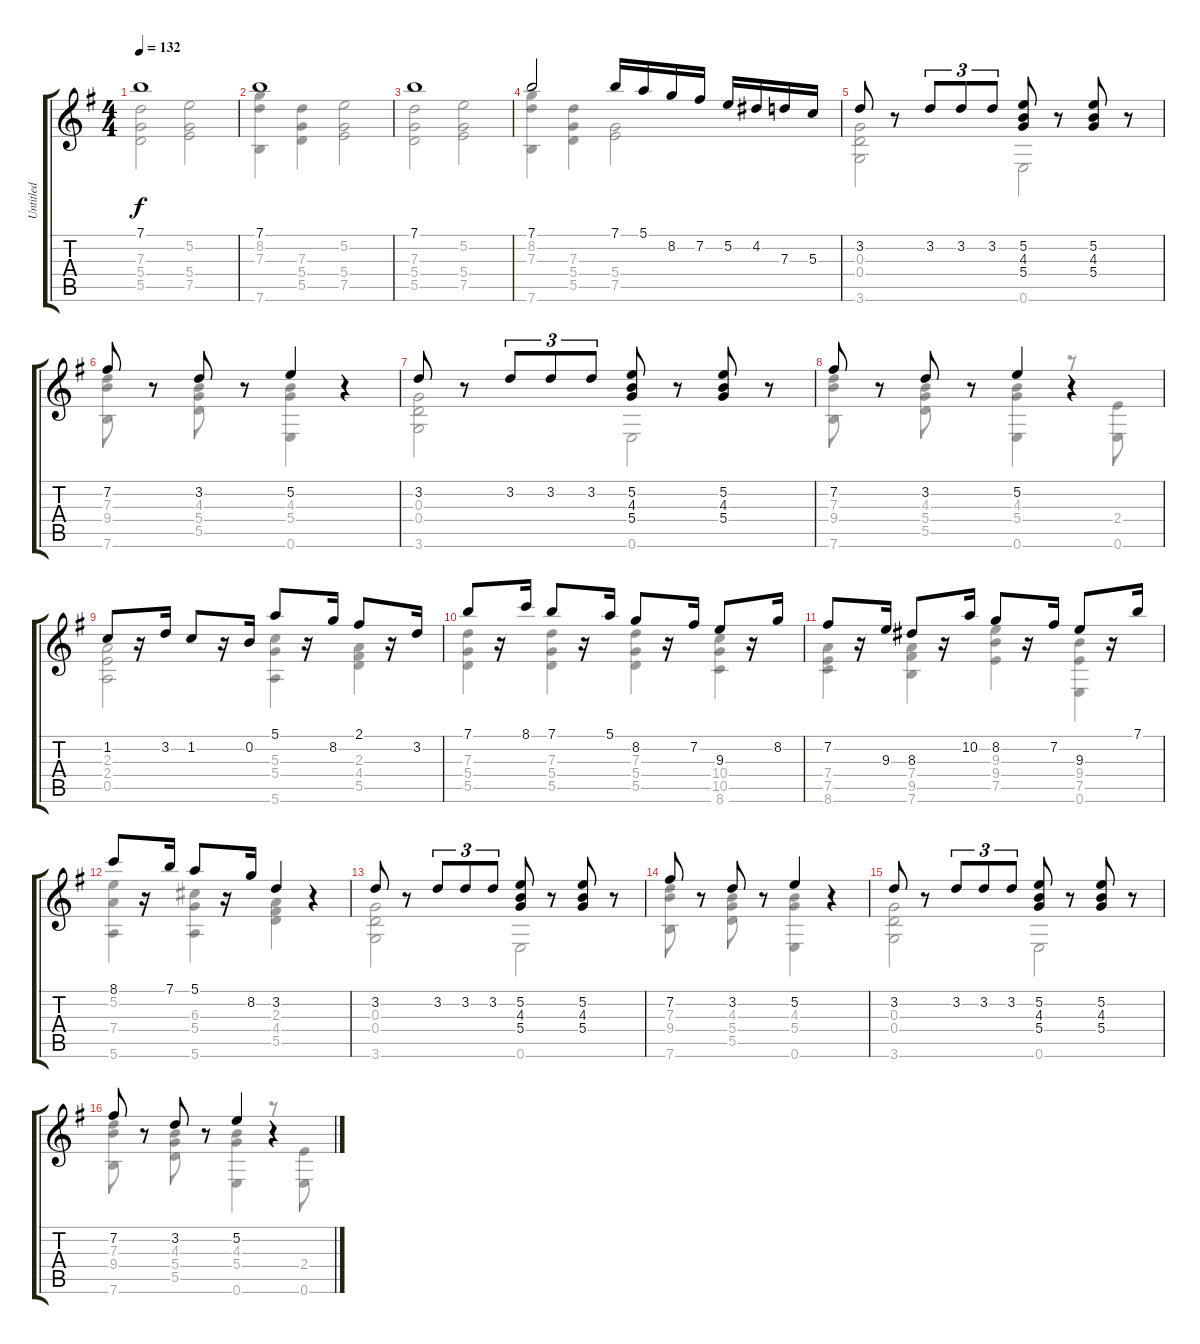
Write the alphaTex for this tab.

\track ("Untitled" "Untitled") {instrument acousticguitarnylon}
\staff {score tabs}
\tuning (E4 B3 G3 D3 A2 E2) {hide}
\voice
\ts (4 4)
\tempo 132
\clef g2
\ks g
7.1.1{dy f instrument acousticguitarnylon} |
7.1.1 |
7.1.1 |
7.1.2 7.1.16 5.1.16 8.2.16 7.2.16 5.2.16 4.2.16 7.3.16 5.3.16 |
3.2.8 r.8 3.2.8{tu (3 2)} 3.2.8{tu (3 2)} 3.2.8{tu (3 2)} (5.2 4.3 5.4).8 r.8 (5.2 4.3 5.4).8 r.8 |
7.2.8 r.8 3.2.8 r.8 5.2.4 r.4 |
3.2.8 r.8 3.2.8{tu (3 2)} 3.2.8{tu (3 2)} 3.2.8{tu (3 2)} (5.2 4.3 5.4).8 r.8 (5.2 4.3 5.4).8 r.8 |
7.2.8 r.8 3.2.8 r.8 5.2.4 r.4 |
1.2.8 r.16 3.2.16 1.2.8 r.16 0.2.16 5.1.8 r.16 8.2.16 2.1.8 r.16 3.2.16 |
7.1.8 r.16 8.1.16 7.1.8 r.16 5.1.16 8.2.8 r.16 7.2.16 9.3.8 r.16 8.2.16 |
7.2.8 r.16 9.3.16 8.3.8 r.16 10.2.16 8.2.8 r.16 7.2.16 9.3.8 r.16 7.1.16 |
8.1.8 r.16 7.1.16 5.1.8 r.16 8.2.16 3.2.4 r.4 |
3.2.8 r.8 3.2.8{tu (3 2)} 3.2.8{tu (3 2)} 3.2.8{tu (3 2)} (5.2 4.3 5.4).8 r.8 (5.2 4.3 5.4).8 r.8 |
7.2.8 r.8 3.2.8 r.8 5.2.4 r.4 |
3.2.8 r.8 3.2.8{tu (3 2)} 3.2.8{tu (3 2)} 3.2.8{tu (3 2)} (5.2 4.3 5.4).8 r.8 (5.2 4.3 5.4).8 r.8 |
7.2.8 r.8 3.2.8 r.8 5.2.4 r.4
\voice
\clef g2
\ottava regular
\simile none
\ks g
(7.3 5.4 5.5).2{dy f} (5.2 5.4 7.5).2 |
(8.2 7.3 7.6).4 (7.3 5.4 5.5).4 (5.2 5.4 7.5).2 |
(7.3 5.4 5.5).2 (5.2 5.4 7.5).2 |
(8.2 7.3 7.6).4 (7.3 5.4 5.5).4 (5.4 7.5).2 |
(0.3 0.4 3.6).2 0.6.2 |
(7.3 9.4 7.6).8 r.8 (4.3 5.4 5.5).8 r.8 (4.3 5.4 0.6).4 r.4 |
(0.3 0.4 3.6).2 0.6.2 |
(7.3 9.4 7.6).8 r.8 (4.3 5.4 5.5).8 r.8 (4.3 5.4 0.6).4 r.8 (2.4 0.6).8 |
(2.3 2.4 0.5).2 (5.3 5.4 5.6).4 (2.3 4.4 5.5).4 |
(7.3 5.4 5.5).4 (7.3 5.4 5.5).4 (7.3 5.4 5.5).4 (10.4 10.5 8.6).4 |
(7.4 7.5 8.6).4 (7.4 9.5 7.6).4 (9.3 9.4 7.5).4 (9.4 7.5 0.6).4 |
(5.2 7.4 5.6).4 (6.3 5.4 5.6).4 (2.3 4.4 5.5).4 r.4 |
(0.3 0.4 3.6).2 0.6.2 |
(7.3 9.4 7.6).8 r.8 (4.3 5.4 5.5).8 r.8 (4.3 5.4 0.6).4 r.4 |
(0.3 0.4 3.6).2 0.6.2 |
(7.3 9.4 7.6).8 r.8 (4.3 5.4 5.5).8 r.8 (4.3 5.4 0.6).4 r.8 (2.4 0.6).8
